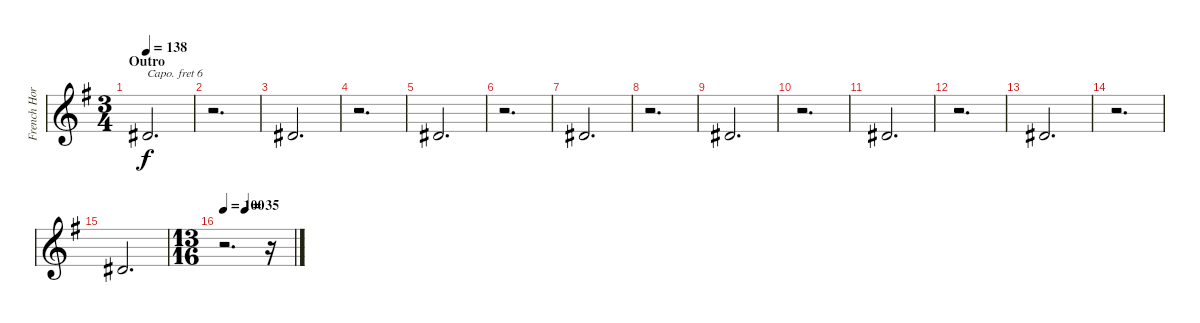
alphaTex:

\track ("French Horns in F" "French Hor") {instrument frenchhorn}
\staff {score}
\capo 6
\tuning (Eb4 Bb3 Gb3 Db3 Ab2 Eb2) {hide}
\ts (3 4)
\section ("" "Outro")
\tempo 138
\clef g2
\ks eminor
3.3.2{d dy f} |
r.2{d} |
3.3.2{d} |
r.2{d} |
3.3.2{d} |
r.2{d} |
3.3.2{d} |
r.2{d} |
3.3.2{d} |
r.2{d} |
3.3.2{d} |
r.2{d} |
3.3.2{d} |
r.2{d} |
3.3.2{d} |
\ts (13 16)
\tempo 100
\tempo (35 0.3076923076923077)
r.2{d} r.16
